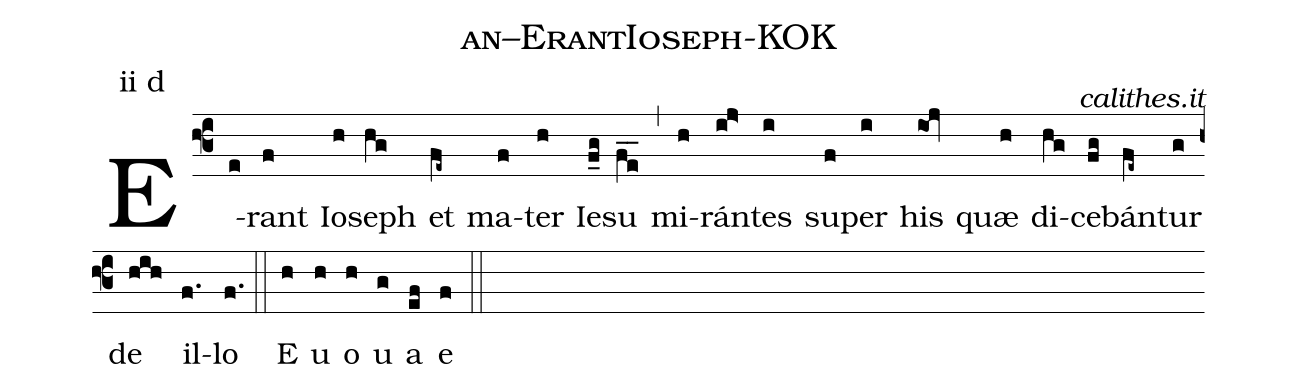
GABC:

name: an--ErantIoseph-KOK;
commentary: calithes.it;
annotation: ii d;
%%
(f3) E(e)rant(f) Io(h)seph(hg) et(fe~) ma(f)ter(h) Ie(f_g)su(fe__) (,) mi(h)rán(ij>)tes(i) su(f)per(i) his(iOj) quæ(h) di(hg)ce(fg)bán(fe~)tur(g) de(hih) il(f.)lo(f.) (::) E(h) u(h) o(h) u(g) a(ef) e(f) (::)
